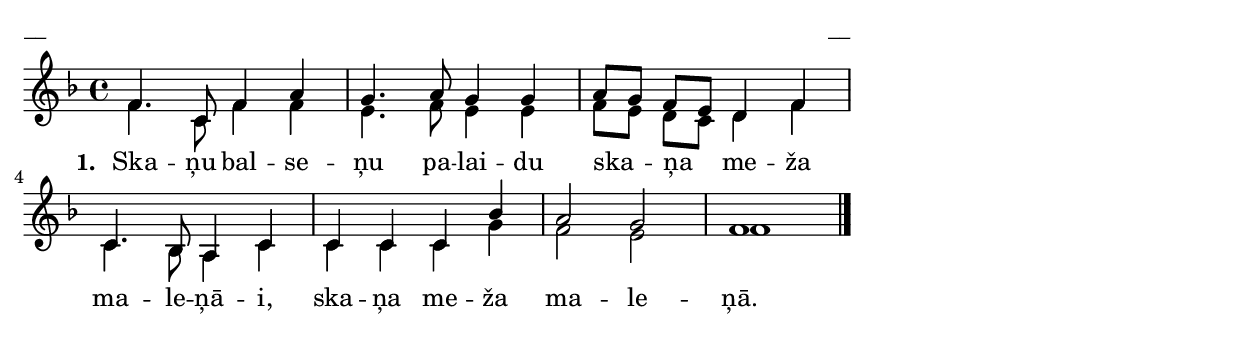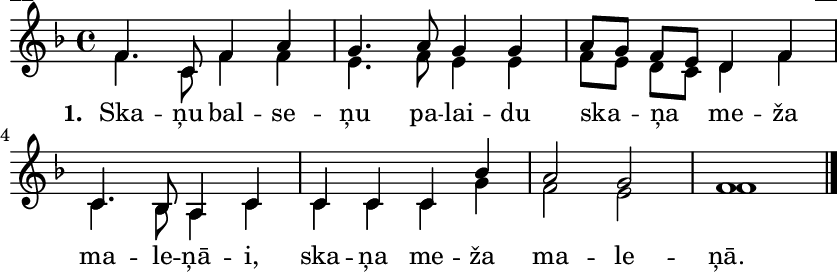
\version "2.13.18"
#(ly:set-option 'crop #t)

\paper {
line-width = 14\cm
left-margin = 0.4\cm
between-system-padding = 0.1\cm
between-system-space = 0.1\cm
}
% SBTZK, p.77
\layout {
indent = #0
ragged-last = ##f
}


voiceA = \relative c' {
\clef "treble"
\key f \major
\time 4/4
f4. c8 f4 a | g4. a8 g4 g | a8 [g] f [e] d4 f |
c4. bes8 a4 c | c c c bes' | a2 g | f1 \bar"|."
}

lyricA = \lyricmode {
\set stanza = "1. "
Ska -- ņu bal -- se -- ņu pa -- lai -- du ska -- ņa me -- ža ma -- le -- ņā -- i, ska -- ņa me -- ža ma -- le -- ņā.
}

voiceB = \relative c'{
\clef "treble"
\key f \major
\time 4/4
f4. c8 f4 f | e4. f8 e4 e | f8 [e] d [c] d4 f |
c4. bes8 a4 c | c c c g'| f2 e | f1
}


fullScore = <<
%\new ChordNames { \chordsA }
\new Staff {
<<
\new Voice = "voiceA" { \voiceOne \autoBeamOff \voiceA }
\new Lyrics \lyricsto "voiceA"  \lyricA
\new Voice = "voiceB" { \voiceTwo \autoBeamOff \voiceB }
>>
}
>>



\score {
\fullScore
\header { piece = "__" opus = "__" }
}
\markup { \with-color #(x11-color 'white) \sans \smaller "__" }
\score {
\unfoldRepeats
\fullScore
\midi {
\context { \Staff \remove "Staff_performer" }
\context { \Voice \consists "Staff_performer" }
}
}


